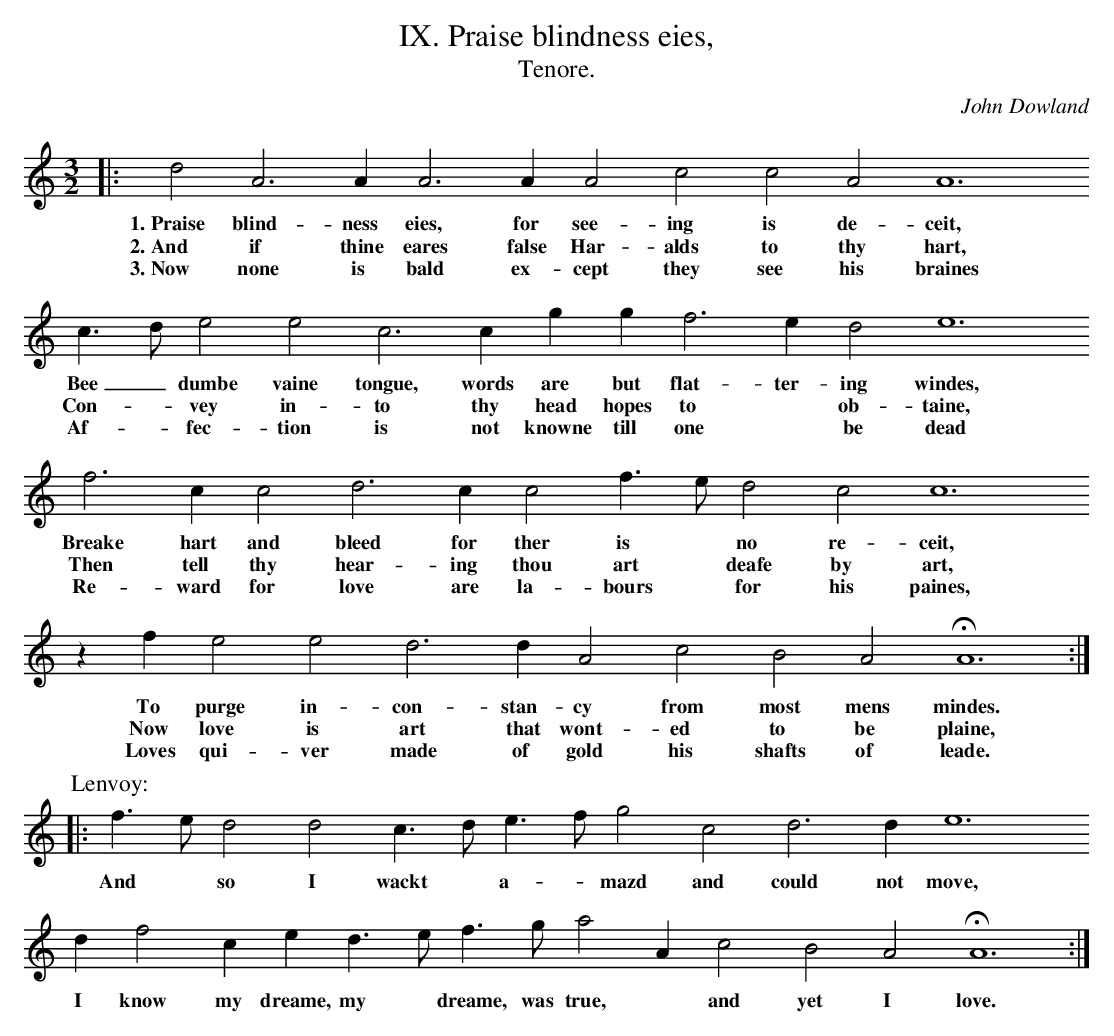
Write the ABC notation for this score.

X:1
T:IX. Praise blindness eies,
T:Tenore.
C: John Dowland
L:1/2
M:3/2
K:D dor -8va
|: d A > A A > A A c c A A3
w:1.~Praise blind- ness eies, for see- ing is de- ceit,
w:2.~And if thine eares false Har- alds to thy hart,
w:3.~Now none is bald ex- cept they see his braines
c3/4 d// e e c > c g/ g/ f > e d e3
w:Bee _ dumbe vaine tongue, words are but flat- ter- ing windes,
w:Con- * vey in- to thy head hopes to  * ob- taine,
w:Af- * fec- tion is not knowne till one * be dead
f > c c d > c c f3/4 e// d c c3
w:Breake hart and bleed for ther is * no re- ceit,
w:Then tell thy hear- ing thou art * deafe by art,
w:Re- ward for love are la- bours * for his paines,
z/ f/ e e d > d A c B A HA3 :|
w:To purge in- con- stan- cy from most mens mindes.
w:Now love is art that wont- ed to be plaine,
w:Loves qui- ver made of gold his shafts of leade.
P:Lenvoy:
|: f3/4 e// d d c3/4 d// e3/4 f// g c d > d e3
w:And  * so I wackt * a- * mazd and could not move,
d/ f c/ e/ d3/4 e// f3/4 g// a A/ c B A HA3 :|
w:I know my dreame, my * dreame, was true, * and yet I love.
